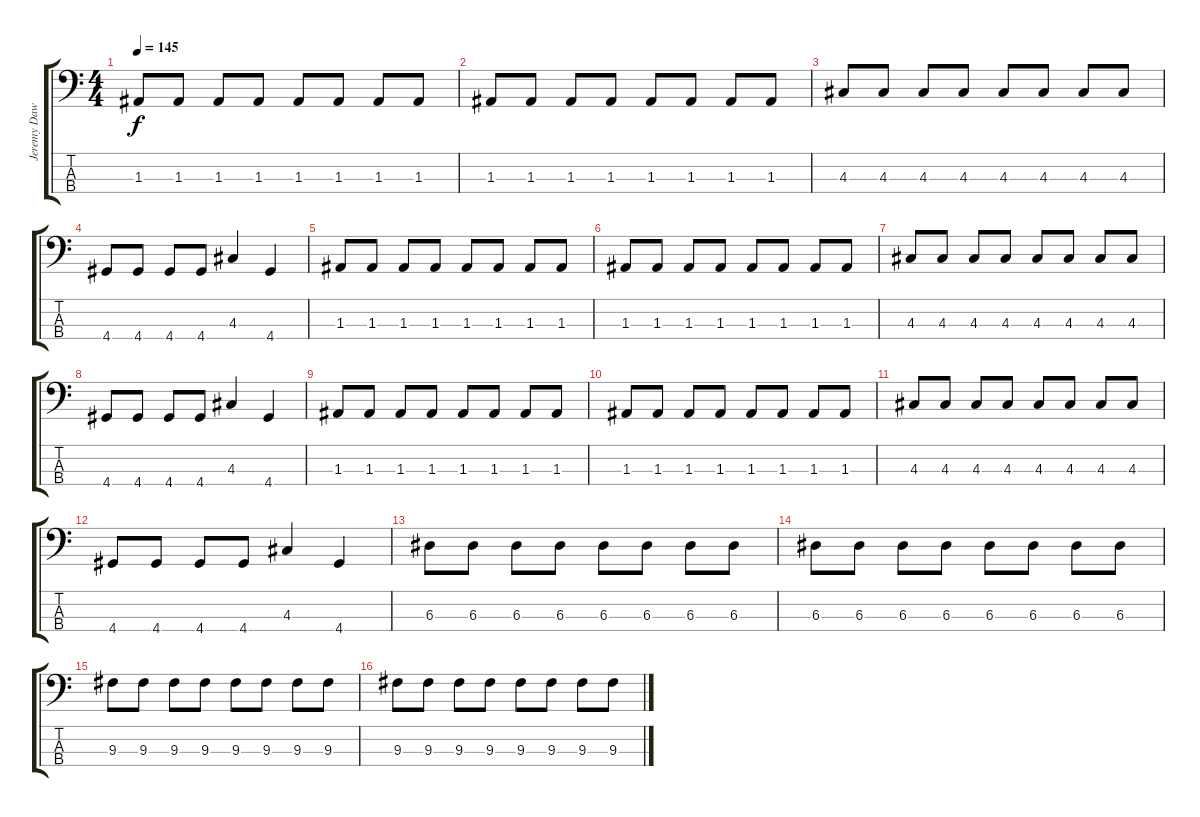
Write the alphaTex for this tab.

\track ("Jeremy Dawson (Bass)" "Jeremy Daw") {instrument synthbass2}
\staff {score tabs}
\tuning (G2 D2 A1 E1) {hide}
\ts (4 4)
\tempo 145
\clef f4
\ks c
1.3.8{dy f} 1.3.8 1.3.8 1.3.8 1.3.8 1.3.8 1.3.8 1.3.8 |
1.3.8 1.3.8 1.3.8 1.3.8 1.3.8 1.3.8 1.3.8 1.3.8 |
4.3.8 4.3.8 4.3.8 4.3.8 4.3.8 4.3.8 4.3.8 4.3.8 |
4.4.8 4.4.8 4.4.8 4.4.8 4.3.4 4.4.4 |
1.3.8 1.3.8 1.3.8 1.3.8 1.3.8 1.3.8 1.3.8 1.3.8 |
1.3.8 1.3.8 1.3.8 1.3.8 1.3.8 1.3.8 1.3.8 1.3.8 |
4.3.8 4.3.8 4.3.8 4.3.8 4.3.8 4.3.8 4.3.8 4.3.8 |
4.4.8 4.4.8 4.4.8 4.4.8 4.3.4 4.4.4 |
1.3.8 1.3.8 1.3.8 1.3.8 1.3.8 1.3.8 1.3.8 1.3.8 |
1.3.8 1.3.8 1.3.8 1.3.8 1.3.8 1.3.8 1.3.8 1.3.8 |
4.3.8 4.3.8 4.3.8 4.3.8 4.3.8 4.3.8 4.3.8 4.3.8 |
4.4.8 4.4.8 4.4.8 4.4.8 4.3.4 4.4.4 |
6.3.8 6.3.8 6.3.8 6.3.8 6.3.8 6.3.8 6.3.8 6.3.8 |
6.3.8 6.3.8 6.3.8 6.3.8 6.3.8 6.3.8 6.3.8 6.3.8 |
9.3.8 9.3.8 9.3.8 9.3.8 9.3.8 9.3.8 9.3.8 9.3.8 |
9.3.8 9.3.8 9.3.8 9.3.8 9.3.8 9.3.8 9.3.8 9.3.8
